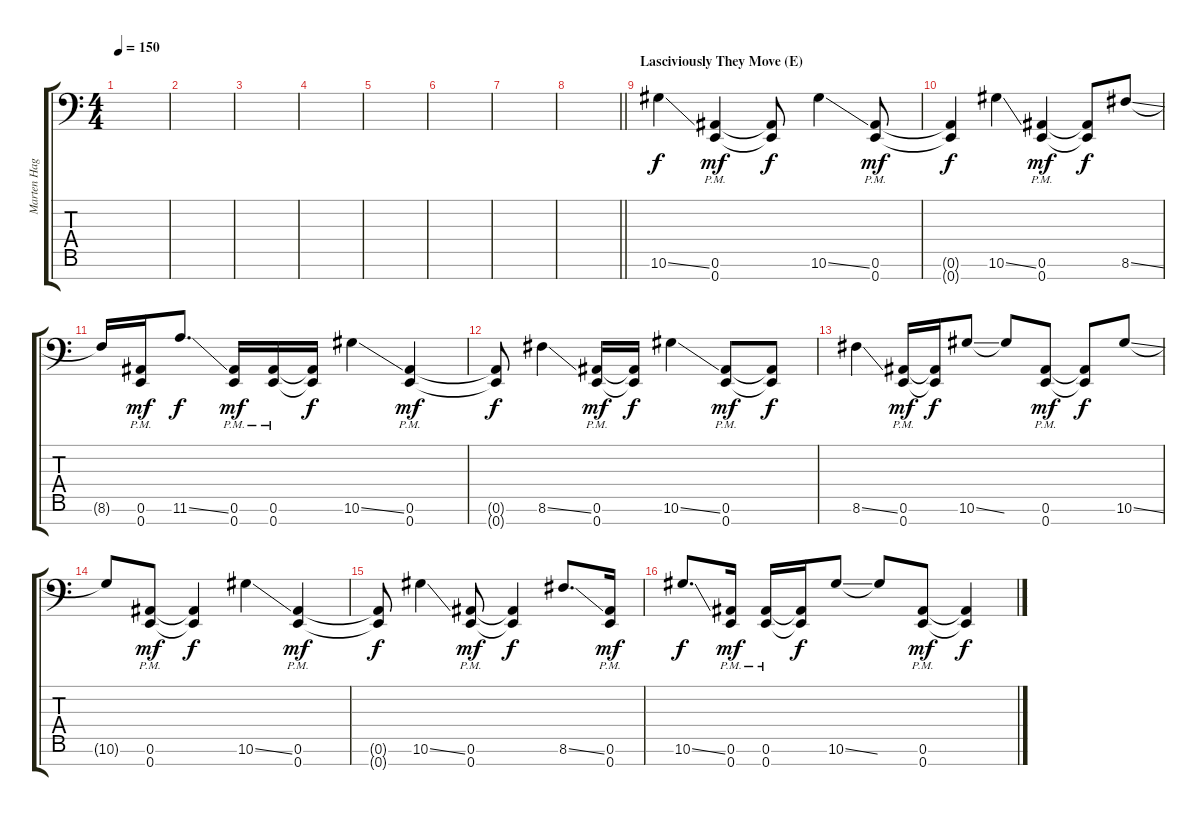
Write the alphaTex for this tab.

\track ("Marten Hagstrom (8 string Guitar in E)" "Marten Hag") {instrument overdrivenguitar}
\staff {score tabs}
\tuning (Bb3 F3 Db3 Ab2 Eb2 Bb1 E1) {hide}
\ts (4 4)
\tempo 150
\clef f4
\ks c
|
|
|
|
|
|
|
\barLineRight lightlight
|
\section ("" "Lasciviously They Move (E)")
10.6{ss}.4 (0.6{pm} 0.7{pm}).4{dy mf} (0.6{t} 0.7{t}).8{dy f} 10.6{ss}.4 (0.6{pm} 0.7{pm}).8{dy mf} |
(0.6{t} 0.7{t}).4{dy f} 10.6{ss}.4 (0.6{pm} 0.7{pm}).4{dy mf} (0.6{t} 0.7{t}).8{dy f} 8.6{ss}.8 |
8.6{t}.16 (0.6{pm} 0.7{pm}).16{dy mf} 11.6{ss}.8{d dy f} (0.6{pm} 0.7{pm}).16{dy mf} (0.6{pm} 0.7{pm}).16 (0.6{t} 0.7{t}).16{dy f} 10.6{ss}.4 (0.6{pm} 0.7{pm}).4{dy mf} |
(0.6{t} 0.7{t}).8{dy f} 8.6{ss}.4 (0.6{pm} 0.7{pm}).16{dy mf} (0.6{t} 0.7{t}).16{dy f} 10.6{ss}.4 (0.6{pm} 0.7{pm}).8{dy mf} (0.6{t} 0.7{t}).8{dy f} |
8.6{ss}.4 (0.6{pm} 0.7{pm}).16{dy mf} (0.6{t} 0.7{t}).16{dy f} 10.6{ss}.8 10.6{t}.8 (0.6{pm} 0.7{pm}).8{dy mf} (0.6{t} 0.7{t}).8{dy f} 10.6{ss}.8 |
10.6{t}.8 (0.6{pm} 0.7{pm}).8{dy mf} (0.6{t} 0.7{t}).4{dy f} 10.6{ss}.4 (0.6{pm} 0.7{pm}).4{dy mf} |
(0.6{t} 0.7{t}).8{dy f} 10.6{ss}.4 (0.6{pm} 0.7{pm}).8{dy mf} (0.6{t} 0.7{t}).4{dy f} 8.6{ss}.8{d} (0.6{pm} 0.7{pm}).16{dy mf} |
10.6{ss}.8{d dy f} (0.6{pm} 0.7{pm}).16{dy mf} (0.6{pm} 0.7{pm}).16 (0.6{t} 0.7{t}).16{dy f} 10.6{ss}.8 10.6{t}.8 (0.6{pm} 0.7{pm}).8{dy mf} (0.6{t} 0.7{t}).4{dy f}
